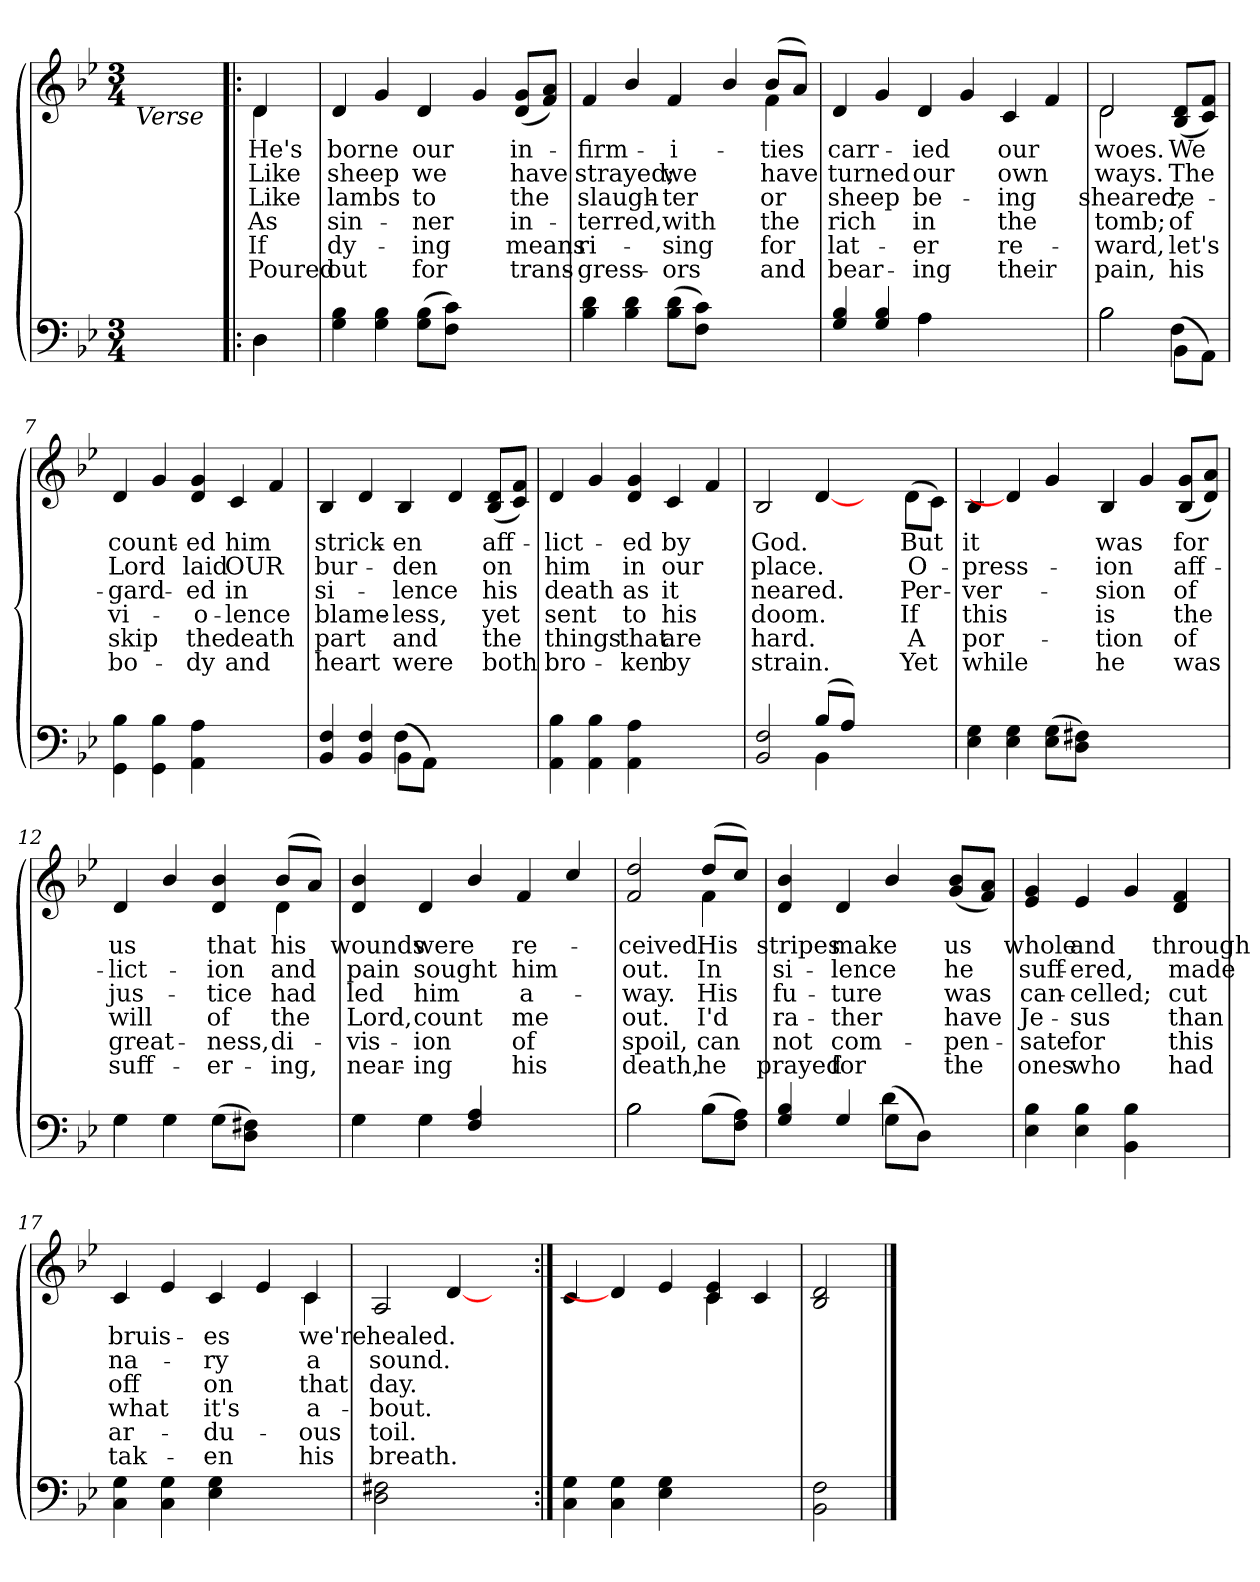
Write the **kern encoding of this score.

**kern	**kern	**text	**text	**text	**text	**text	**text
*part2	*part1	*part1	*part1	*part1	*part1	*part1	*part1
*staff2	*staff1	*staff1	*staff1	*staff1	*staff1	*staff1	*staff1
*clefF4	*clefG2	*	*	*	*	*	*
*k[b-e-]	*k[b-e-]	*	*	*	*	*	*
*M3/4	*M3/4	*	*	*	*	*	*
=1	=1	=1	=1	=1	=1	=1	=1
!	!LO:TX:b:i:t=Verse	!	!	!	!	!	!
2.ryy	2.ryy	.	.	.	.	.	.
=2!|:	=2!|:	=2!|:	=2!|:	=2!|:	=2!|:	=2!|:	=2!|:
*^	*	*	*	*	*	*	*
!	!	!	!LO:LY:b	!LO:LY:b	!LO:LY:b	!LO:LY:b	!LO:LY:b	!LO:LY:b
*	*	*^	*	*	*	*	*	*
4D\	4D\	4d/	4d\	He's	Like	Like	As	If	Poured
=3	=3	=3	=3	=3	=3	=3	=3	=3	=3
!	!	!	!	!LO:LY:b	!LO:LY:b	!LO:LY:b	!LO:LY:b	!LO:LY:b	!LO:LY:b
*v	*v	*	*	*	*	*	*	*	*
*	*v	*v	*	*	*	*	*	*
4G\ 4B-\	4d/	borne	sheep	lambs	sin-	dy-	out
4G\ 4B-\	4g/	.	.	.	.	.	.
!	!	!LO:LY:b	!LO:LY:b	!LO:LY:b	!LO:LY:b	!LO:LY:b	!LO:LY:b
(>8G\ 8B-\L	4d/	our	we	to	-ner	-ing	for
8F\ 8c\J)	.	.	.	.	.	.	.
2ryy	4g/	.	.	.	.	.	.
!	!	!LO:LY:b	!LO:LY:b	!LO:LY:b	!LO:LY:b	!LO:LY:b	!LO:LY:b
.	(<8d/ 8g/L	in-	have	the	in-	means	trans-
.	8f/ 8a/J)	.	.	.	.	.	.
=4	=4	=4	=4	=4	=4	=4	=4
!	!	!LO:LY:b	!LO:LY:b	!LO:LY:b	!LO:LY:b	!LO:LY:b	!LO:LY:b
*	*^	*	*	*	*	*	*
4B-\ 4d\	4f/	1ryy	-firm-	strayed;	slaugh-	-terred,	ri-	-gress-
4B-\ 4d\	4b-/	.	.	.	.	.	.	.
!	!	!	!LO:LY:b	!LO:LY:b	!LO:LY:b	!LO:LY:b	!LO:LY:b	!LO:LY:b
(>8B-\ 8d\L	4f/	.	-i-	we	-ter	with	-sing	-ors
8F\ 8c\J)	.	.	.	.	.	.	.	.
2ryy	4b-/	.	.	.	.	.	.	.
!	!	!	!LO:LY:b	!LO:LY:b	!LO:LY:b	!LO:LY:b	!LO:LY:b	!LO:LY:b
.	(>8b-/L	4f\	-ties	have	or	the	for	and
.	8a/J)	.	.	.	.	.	.	.
*	*v	*v	*	*	*	*	*	*
=5	=5	=5	=5	=5	=5	=5	=5
*^	*	*	*	*	*	*	*
!	!	!	!LO:LY:b	!LO:LY:b	!LO:LY:b	!LO:LY:b	!LO:LY:b	!LO:LY:b
4G/ 4B-/	2ryy	4d/	carr-	turned	sheep	rich	lat-	bear-
4G/ 4B-/	.	4g/	.	.	.	.	.	.
!	!	!	!LO:LY:b	!LO:LY:b	!LO:LY:b	!LO:LY:b	!LO:LY:b	!LO:LY:b
4A\	4A\	4d/	-ied	our	be-	in	-er	-ing
2.ryy	2.ryy	4g/	.	.	.	.	.	.
!	!	!	!LO:LY:b	!LO:LY:b	!LO:LY:b	!LO:LY:b	!LO:LY:b	!LO:LY:b
.	.	4c/	our	own	-ing	the	re-	their
.	.	4f/	.	.	.	.	.	.
!!LO:LB:g=z
=6	=6	=6	=6	=6	=6	=6	=6	=6
!	!	!	!LO:LY:b	!LO:LY:b	!LO:LY:b	!LO:LY:b	!LO:LY:b	!LO:LY:b
*	*	*^	*	*	*	*	*	*
2B-\	2B-\	2d/	2d\	woes.	ways.	sheared,	tomb;	-ward,	pain,
!	!	!	!	!LO:LY:b	!LO:LY:b	!LO:LY:b	!LO:LY:b	!LO:LY:b	!LO:LY:b
(<8BB-\L	4F\	(>8B-/ 8d/L	4ryy	We	The	re-	of	let's	his
8AA\J)	.	8c/ 8f/J)	.	.	.	.	.	.	.
*v	*v	*	*	*	*	*	*	*	*
*	*v	*v	*	*	*	*	*	*
=7	=7	=7	=7	=7	=7	=7	=7
!	!	!LO:LY:b	!LO:LY:b	!LO:LY:b	!LO:LY:b	!LO:LY:b	!LO:LY:b
4GG\ 4B-\	4d/	count-	Lord	-gard-	vi-	skip	bo-
4GG\ 4B-\	4g/	.	.	.	.	.	.
!	!	!LO:LY:b	!LO:LY:b	!LO:LY:b	!LO:LY:b	!LO:LY:b	!LO:LY:b
4AA\ 4A\	4d/ 4g/	-ed	laid	-ed	-o-	the	-dy
!	!	!LO:LY:b	!LO:LY:b	!LO:LY:b	!LO:LY:b	!LO:LY:b	!LO:LY:b
2ryy	4c/	him	OUR	in	-lence	death	and
.	4f/	.	.	.	.	.	.
=8	=8	=8	=8	=8	=8	=8	=8
*^	*	*	*	*	*	*	*
!	!	!	!LO:LY:b	!LO:LY:b	!LO:LY:b	!LO:LY:b	!LO:LY:b	!LO:LY:b
4BB-/ 4F/	2ryy	4B-/	strick-	bur-	si-	blame-	part	heart
4BB-/ 4F/	.	4d/	.	.	.	.	.	.
!	!	!	!LO:LY:b	!LO:LY:b	!LO:LY:b	!LO:LY:b	!LO:LY:b	!LO:LY:b
(<8BB-\L	4F\	4B-/	-en	-den	-lence	-less,	and	were
8AA\J)	.	.	.	.	.	.	.	.
2ryy	2ryy	4d/	.	.	.	.	.	.
!	!	!	!LO:LY:b	!LO:LY:b	!LO:LY:b	!LO:LY:b	!LO:LY:b	!LO:LY:b
.	.	(<8B-/ 8d/L	aff-	on	his	yet	the	both
.	.	8c/ 8f/J)	.	.	.	.	.	.
*v	*v	*	*	*	*	*	*	*
=9	=9	=9	=9	=9	=9	=9	=9
!	!	!LO:LY:b	!LO:LY:b	!LO:LY:b	!LO:LY:b	!LO:LY:b	!LO:LY:b
4AA\ 4B-\	4d/	-lict-	him	death	sent	things	bro-
4AA\ 4B-\	4g/	.	.	.	.	.	.
!	!	!LO:LY:b	!LO:LY:b	!LO:LY:b	!LO:LY:b	!LO:LY:b	!LO:LY:b
4AA\ 4A\	4d/ 4g/	-ed	in	as	to	that	-ken
!	!	!LO:LY:b	!LO:LY:b	!LO:LY:b	!LO:LY:b	!LO:LY:b	!LO:LY:b
2ryy	4c/	by	our	it	his	are	by
.	4f/	.	.	.	.	.	.
!!LO:LB:g=z
=10	=10	=10	=10	=10	=10	=10	=10
*^	*	*	*	*	*	*	*
!	!	!	!LO:LY:b	!LO:LY:b	!LO:LY:b	!LO:LY:b	!LO:LY:b	!LO:LY:b
*	*	*^	*	*	*	*	*	*
2BB-/ 2F/	2ryy	2B-/	1ryy	God.	place.	neared.	doom.	hard.	strain.
(>8B-/L	4BB-\	[4d/	.	.	.	.	.	.	.
8A/J)	.	.	.	.	.	.	.	.	.
2ryy	2ryy	4ryy	.	.	.	.	.	.	.
!	!	!	!	!LO:LY:b	!LO:LY:b	!LO:LY:b	!LO:LY:b	!LO:LY:b	!LO:LY:b
.	.	(<8d\L	4d\	But	O-	Per-	If	A	Yet
.	.	8c\J)	.	.	.	.	.	.	.
*v	*v	*	*	*	*	*	*	*	*
*	*v	*v	*	*	*	*	*	*
=11	=11	=11	=11	=11	=11	=11	=11
!	!	!LO:LY:b	!LO:LY:b	!LO:LY:b	!LO:LY:b	!LO:LY:b	!LO:LY:b
4E-\ 4G\	4B-/	it	-press-	-ver-	this	por-	while
4E-\ 4G\	4d/]	.	.	.	.	.	.
(>8E-\ 8G\L	4g/	.	.	.	.	.	.
8D\ 8F#X\J)	.	.	.	.	.	.	.
!	!	!LO:LY:b	!LO:LY:b	!LO:LY:b	!LO:LY:b	!LO:LY:b	!LO:LY:b
2.ryy	4B-/	was	-ion	-sion	is	-tion	he
.	4g/	.	.	.	.	.	.
!	!	!LO:LY:b	!LO:LY:b	!LO:LY:b	!LO:LY:b	!LO:LY:b	!LO:LY:b
.	(<8B-/ 8g/L	for	aff-	of	the	of	was
.	8d/ 8a/J)	.	.	.	.	.	.
=12	=12	=12	=12	=12	=12	=12	=12
*^	*	*	*	*	*	*	*
!	!	!	!LO:LY:b	!LO:LY:b	!LO:LY:b	!LO:LY:b	!LO:LY:b	!LO:LY:b
*	*	*^	*	*	*	*	*	*
4G\	4G\	4d/	2.ryy	us	-lict-	jus-	will	great-	suff-
4G\	4G\	4b-/	.	.	.	.	.	.	.
!	!	!	!	!LO:LY:b	!LO:LY:b	!LO:LY:b	!LO:LY:b	!LO:LY:b	!LO:LY:b
(<8G\L	4ryy	4d/ 4b-/	.	that	-ion	-tice	of	-ness,	-er-
8D\ 8F#X\J)	.	.	.	.	.	.	.	.	.
!	!	!	!	!LO:LY:b	!LO:LY:b	!LO:LY:b	!LO:LY:b	!LO:LY:b	!LO:LY:b
4ryy	4ryy	(>8b-/L	4d\	his	and	had	the	di-	-ing,
.	.	8a/J)	.	.	.	.	.	.	.
*	*	*v	*v	*	*	*	*	*	*
=13	=13	=13	=13	=13	=13	=13	=13	=13
!	!	!	!LO:LY:b	!LO:LY:b	!LO:LY:b	!LO:LY:b	!LO:LY:b	!LO:LY:b
4G\	4G\	4d/ 4b-/	wounds	pain	led	Lord,	-vis-	near-
!	!	!	!LO:LY:b	!LO:LY:b	!LO:LY:b	!LO:LY:b	!LO:LY:b	!LO:LY:b
4G\	4G\	4d/	were	sought	him	count	-ion	-ing
4F/ 4A/	2ryy	4b-/	.	.	.	.	.	.
!	!	!	!LO:LY:b	!LO:LY:b	!LO:LY:b	!LO:LY:b	!LO:LY:b	!LO:LY:b
2ryy	.	4f/	re-	him	a-	me	of	his
.	4ryy	4cc/	.	.	.	.	.	.
!!LO:LB:g=z
=14	=14	=14	=14	=14	=14	=14	=14	=14
!	!	!	!LO:LY:b	!LO:LY:b	!LO:LY:b	!LO:LY:b	!LO:LY:b	!LO:LY:b
*	*	*^	*	*	*	*	*	*
2B-\	2B-\	2f/ 2dd/	2ryy	-ceived.	out.	-way.	out.	spoil,	death,
!	!	!	!	!LO:LY:b	!LO:LY:b	!LO:LY:b	!LO:LY:b	!LO:LY:b	!LO:LY:b
(<8B-\L	4ryy	(>8dd/L	4f\	His	In	His	I'd	can	he
8F\ 8A\J)	.	8cc/J)	.	.	.	.	.	.	.
*	*	*v	*v	*	*	*	*	*	*
=15	=15	=15	=15	=15	=15	=15	=15	=15
!	!	!	!LO:LY:b	!LO:LY:b	!LO:LY:b	!LO:LY:b	!LO:LY:b	!LO:LY:b
4G/ 4B-/	2ryy	4d/ 4b-/	stripes	si-	fu-	ra-	not	prayed
!	!	!	!LO:LY:b	!LO:LY:b	!LO:LY:b	!LO:LY:b	!LO:LY:b	!LO:LY:b
4G/	.	4d/	make	-lence	-ture	-ther	com-	for
(<8G\L	4d\	4b-/	.	.	.	.	.	.
8D\J)	.	.	.	.	.	.	.	.
!	!	!	!LO:LY:b	!LO:LY:b	!LO:LY:b	!LO:LY:b	!LO:LY:b	!LO:LY:b
4ryy	4ryy	(<8g/ 8b-/L	us	he	was	have	-pen-	the
.	.	8f/ 8a/J)	.	.	.	.	.	.
*v	*v	*	*	*	*	*	*	*
=16	=16	=16	=16	=16	=16	=16	=16
!	!	!LO:LY:b	!LO:LY:b	!LO:LY:b	!LO:LY:b	!LO:LY:b	!LO:LY:b
4E-\ 4B-\	4e-/ 4g/	whole	suff-	can-	Je-	-sate	ones
!	!	!LO:LY:b	!LO:LY:b	!LO:LY:b	!LO:LY:b	!LO:LY:b	!LO:LY:b
4E-\ 4B-\	4e-/	and	-ered,	-celled;	-sus	for	who
4BB-\ 4B-\	4g/	.	.	.	.	.	.
!	!	!LO:LY:b	!LO:LY:b	!LO:LY:b	!LO:LY:b	!LO:LY:b	!LO:LY:b
4ryy	4d/ 4f/	through	made	cut	than	this	had
=17	=17	=17	=17	=17	=17	=17	=17
!	!	!LO:LY:b	!LO:LY:b	!LO:LY:b	!LO:LY:b	!LO:LY:b	!LO:LY:b
*	*^	*	*	*	*	*	*
4C\ 4G\	4c/	1ryy	bruis-	na-	off	what	ar-	tak-
4C\ 4G\	4e-/	.	.	.	.	.	.	.
!	!	!	!LO:LY:b	!LO:LY:b	!LO:LY:b	!LO:LY:b	!LO:LY:b	!LO:LY:b
4E-\ 4G\	4c/	.	-es	-ry	on	it's	-du-	-en
2ryy	4e-/	.	.	.	.	.	.	.
!	!	!	!LO:LY:b	!LO:LY:b	!LO:LY:b	!LO:LY:b	!LO:LY:b	!LO:LY:b
.	4c/	4c\	we're	a	that	a-	-ous	his
!!LO:LB:g=z
=18	=18	=18	=18	=18	=18	=18	=18	=18
!	!	!	!LO:LY:b	!LO:LY:b	!LO:LY:b	!LO:LY:b	!LO:LY:b	!LO:LY:b
*	*v	*v	*	*	*	*	*	*
2D\ 2F#X\	2A/	healed.	sound.	day.	-bout.	toil.	breath.
2ryy	[4d/	.	.	.	.	.	.
.	4ryy	.	.	.	.	.	.
=19:|!	=19:|!	=19:|!	=19:|!	=19:|!	=19:|!	=19:|!	=19:|!
*	*^	*	*	*	*	*	*
4C\ 4G\	4c/	2.ryy	.	.	.	.	.	.
4C\ 4G\	4d/]	.	.	.	.	.	.	.
4E-\ 4G\	4e-/	.	.	.	.	.	.	.
2ryy	4c/ 4e-/	4c\	.	.	.	.	.	.
.	4c/	4ryy	.	.	.	.	.	.
*	*v	*v	*	*	*	*	*	*
=20	=20	=20	=20	=20	=20	=20	=20
2BB-\ 2F\	2B-/ 2d/	.	.	.	.	.	.
==	==	==	==	==	==	==	==
*-	*-	*-	*-	*-	*-	*-	*-
